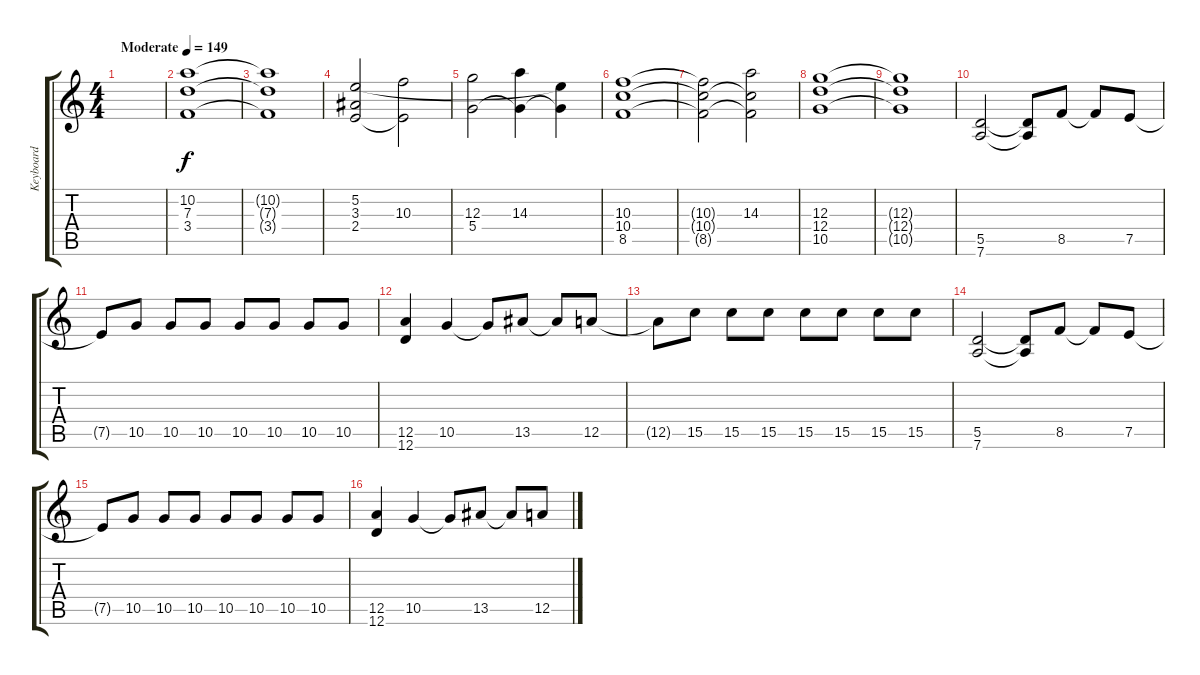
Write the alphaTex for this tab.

\track ("Keyboard" "Keyboard") {instrument synthstrings1}
\staff {score tabs}
\tuning (E5 B4 G4 D4 A3 D3) {hide}
\ts (4 4)
\tempo (149 "Moderate")
\clef g2
\ks c
|
(10.2 7.3 3.4).1 |
(10.2{t} 7.3{t} 3.4{t}).1 |
(5.2 3.3 2.4).2 (10.3 2.4{t}).2 |
(12.3 5.4).2 (14.3 5.4{t}).4 (5.2{t} 5.4{t}).4 |
(10.3 10.4 8.5).1 |
(10.3{t} 10.4{t} 8.5{t}).2 (14.3 10.4{t} 8.5{t}).2 |
(12.3 12.4 10.5).1 |
(12.3{t} 12.4{t} 10.5{t}).1 |
(5.5 7.6).2{instrument stringensemble1} (5.5{t} 7.6{t}).8 8.5.8 8.5{t}.8 7.5.8 |
7.5{t}.8 10.5.8 10.5.8 10.5.8 10.5.8 10.5.8 10.5.8 10.5.8 |
(12.5 12.6).4 10.5.4 10.5{t}.8 13.5.8 13.5{t}.8 12.5.8 |
12.5{t}.8 15.5.8 15.5.8 15.5.8 15.5.8 15.5.8 15.5.8 15.5.8 |
(5.5 7.6).2{instrument stringensemble1} (5.5{t} 7.6{t}).8 8.5.8 8.5{t}.8 7.5.8 |
7.5{t}.8 10.5.8 10.5.8 10.5.8 10.5.8 10.5.8 10.5.8 10.5.8 |
(12.5 12.6).4 10.5.4 10.5{t}.8 13.5.8 13.5{t}.8 12.5.8
